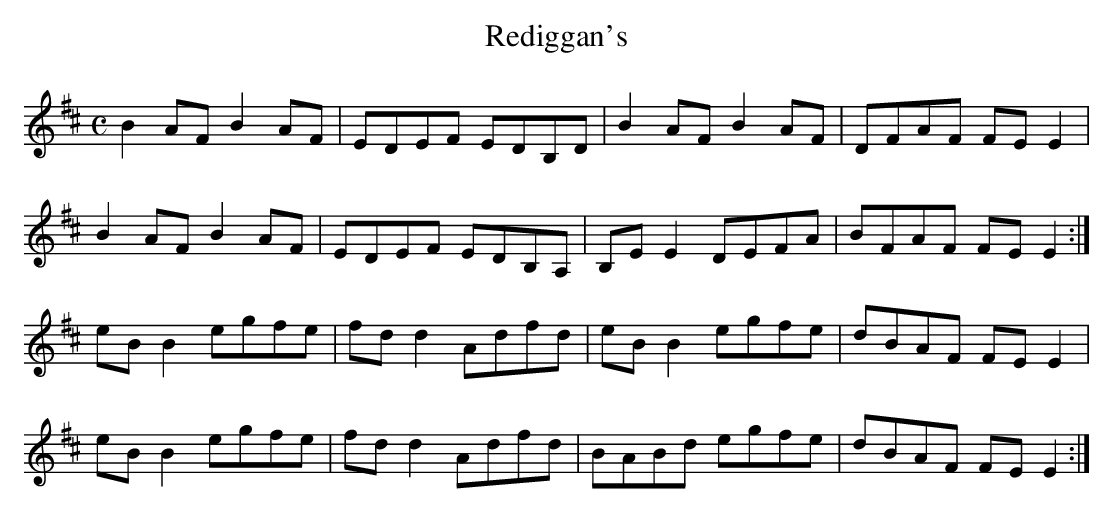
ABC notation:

X:1
T:Rediggan's
M:C
L:1/8
K:E Dorian
B2AF B2AF|EDEF EDB,D|B2AF B2AF|DFAF FEE2|!
B2AF B2AF|EDEF EDB,A,|B,EE2 DEFA|BFAF FEE2:|!
eBB2 egfe|fdd2 Adfd|eBB2 egfe|dBAF FEE2|!
eBB2 egfe|fdd2 Adfd|BABd egfe|dBAF FEE2:|!
